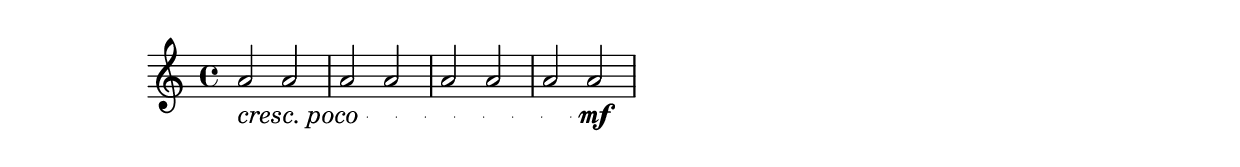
%% Do not edit this file; it is auto-generated from input/new
%% This file is in the public domain.
\version "2.11.64"
\header {
  texidoces = "
Se puede modificar el texto empleado para los crescendos y
decrescendos modificando las propiedades de contexto
@code{crescendoText} y @code{decrescendoText}.  El estiloo de la
línea de extensión se puede cambiar modificando la propiedad
@code{'style} de @code{DynamicTextSpanner}.  El valor
predeterminado es @code{'hairpin} (regulador), y entre otros
valores posibles se encuentran @code{'line} (línea),
@code{'dashed-line} (línea intermitente) y @code{'dotted-line}
(línea de puntos):

"
  doctitlees = "Cambiar el texto y los estilos de objeto de extensión para las indicaciones dinámicas textuales"
  
%% Translation of GIT committish :<6ce7f350682dfa99af97929be1dec6b9f1cbc01a>
texidocde = "
Der Text, der für Crescendo und Decrescendo gestzt wird, kann geändert
werden, indem man die Eigenschaften @code{crescendoText} und
@code{decrescendoText} verändert.  Der Stil des Streckers kann auch
geändert werden, indem die @code{'style}-Eigenschaft des
@code{DynamicTextSpanner} beeinflusst wird.  Der Standardwert ist
@code{'hairpin}, ander Möglichkeiten sind @code{'line}, @code{'dashed-line}
und @code{'dotted-line}:
"
  doctitlede = "Text und Strecker-Stile für Dynamik-Texte ändern"

  lsrtags = "rhythms,tweaks-and-overrides"
  texidoc = "
The text used for crescendos and decrescendos can be changed by
modifying the context properties @code{crescendoText} and
@code{decrescendoText}.  The style of the spanner line can be
changed by modifying the @code{'style} property of
@code{DynamicTextSpanner}.  The default value is @code{'hairpin},
and other possible values include @code{'line}, @code{'dashed-line}
and @code{'dotted-line}:
"
  doctitle = "Changing text and spanner styles for text dynamics"
} % begin verbatim


\relative c'' {
  \set crescendoText = \markup { \italic { cresc. poco } }
  \set crescendoSpanner = #'text
  \override DynamicTextSpanner #'style = #'dotted-line
  a2\< a
  a2 a
  a2 a
  a2 a\mf
}
